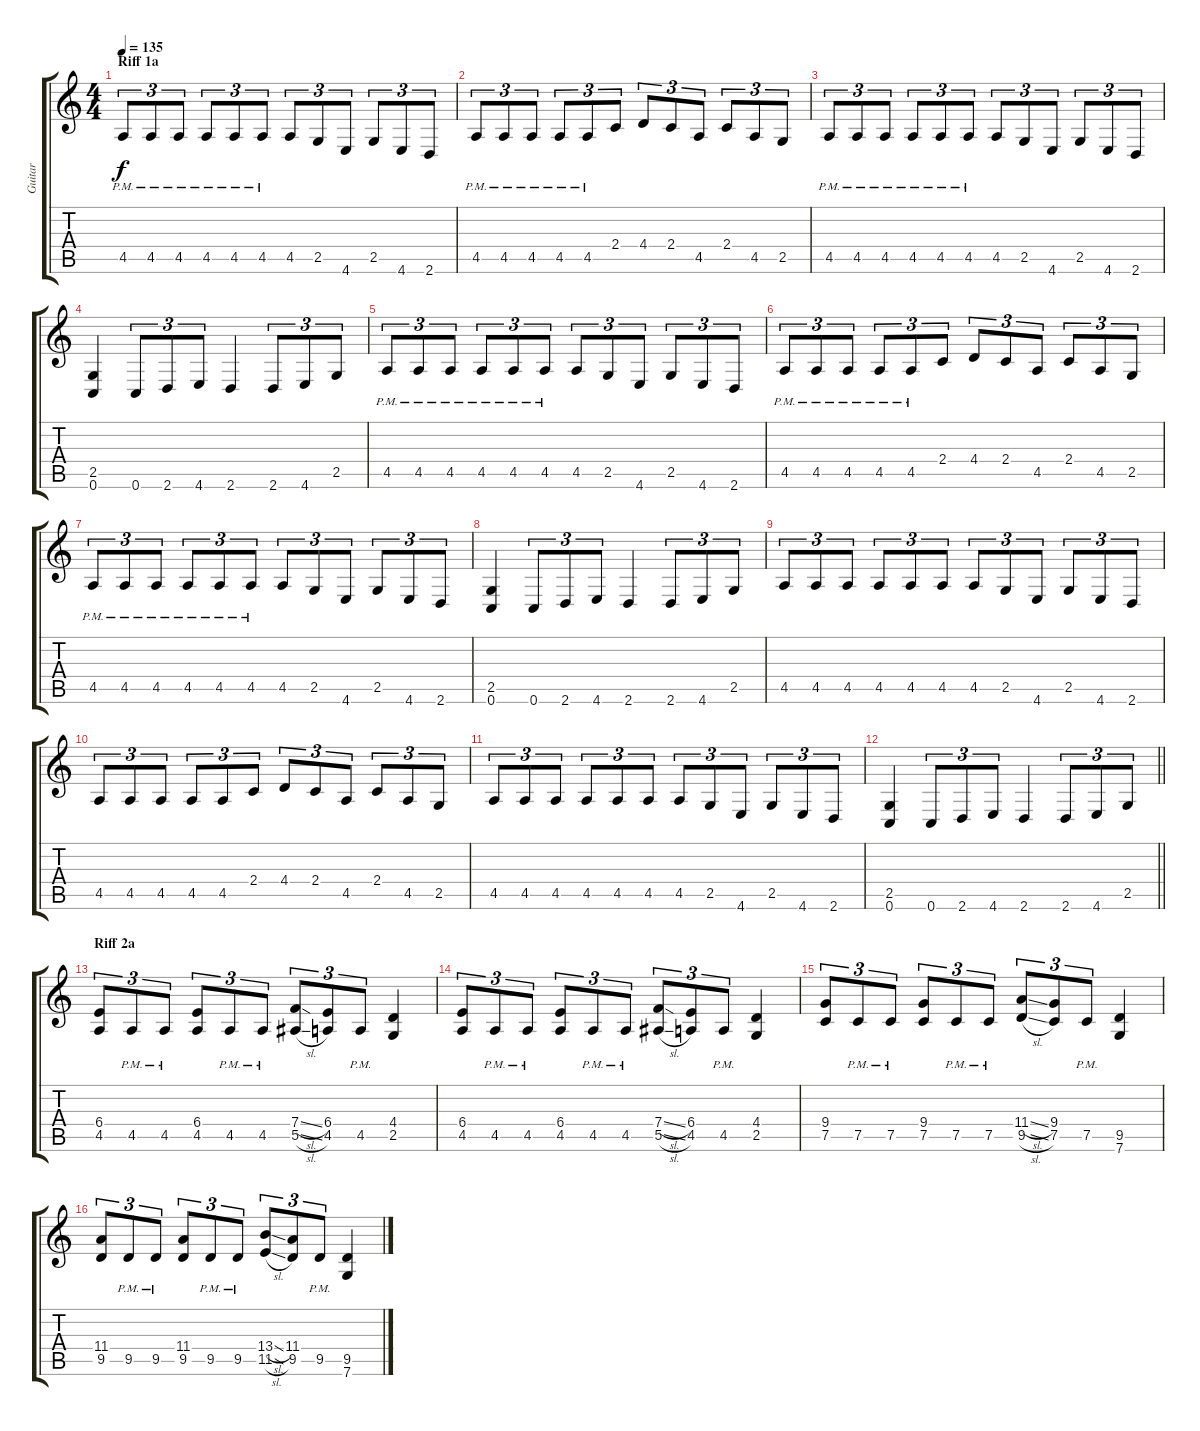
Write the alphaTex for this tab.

\track ("Guitar" "Guitar") {instrument distortionguitar}
\staff {score tabs}
\tuning (C4 G3 Eb3 Bb2 F2 C2) {hide}
\ts (4 4)
\section ("" "Riff 1a")
\tempo 135
\clef g2
\ks c
4.5{pm}.8{tu (3 2) dy f volume 14 instrument distortionguitar} 4.5{pm}.8{tu (3 2)} 4.5{pm}.8{tu (3 2)} 4.5{pm}.8{tu (3 2)} 4.5{pm}.8{tu (3 2)} 4.5{pm}.8{tu (3 2)} 4.5.8{tu (3 2)} 2.5.8{tu (3 2)} 4.6.8{tu (3 2)} 2.5.8{tu (3 2)} 4.6.8{tu (3 2)} 2.6.8{tu (3 2)} |
4.5{pm}.8{tu (3 2)} 4.5{pm}.8{tu (3 2)} 4.5{pm}.8{tu (3 2)} 4.5{pm}.8{tu (3 2)} 4.5{pm}.8{tu (3 2)} 2.4.8{tu (3 2)} 4.4.8{tu (3 2)} 2.4.8{tu (3 2)} 4.5.8{tu (3 2)} 2.4.8{tu (3 2)} 4.5.8{tu (3 2)} 2.5.8{tu (3 2)} |
4.5{pm}.8{tu (3 2)} 4.5{pm}.8{tu (3 2)} 4.5{pm}.8{tu (3 2)} 4.5{pm}.8{tu (3 2)} 4.5{pm}.8{tu (3 2)} 4.5{pm}.8{tu (3 2)} 4.5.8{tu (3 2)} 2.5.8{tu (3 2)} 4.6.8{tu (3 2)} 2.5.8{tu (3 2)} 4.6.8{tu (3 2)} 2.6.8{tu (3 2)} |
(2.5 0.6).4 0.6.8{tu (3 2)} 2.6.8{tu (3 2)} 4.6.8{tu (3 2)} 2.6.4 2.6.8{tu (3 2)} 4.6.8{tu (3 2)} 2.5.8{tu (3 2)} |
4.5{pm}.8{tu (3 2)} 4.5{pm}.8{tu (3 2)} 4.5{pm}.8{tu (3 2)} 4.5{pm}.8{tu (3 2)} 4.5{pm}.8{tu (3 2)} 4.5{pm}.8{tu (3 2)} 4.5.8{tu (3 2)} 2.5.8{tu (3 2)} 4.6.8{tu (3 2)} 2.5.8{tu (3 2)} 4.6.8{tu (3 2)} 2.6.8{tu (3 2)} |
4.5{pm}.8{tu (3 2)} 4.5{pm}.8{tu (3 2)} 4.5{pm}.8{tu (3 2)} 4.5{pm}.8{tu (3 2)} 4.5{pm}.8{tu (3 2)} 2.4.8{tu (3 2)} 4.4.8{tu (3 2)} 2.4.8{tu (3 2)} 4.5.8{tu (3 2)} 2.4.8{tu (3 2)} 4.5.8{tu (3 2)} 2.5.8{tu (3 2)} |
4.5{pm}.8{tu (3 2)} 4.5{pm}.8{tu (3 2)} 4.5{pm}.8{tu (3 2)} 4.5{pm}.8{tu (3 2)} 4.5{pm}.8{tu (3 2)} 4.5{pm}.8{tu (3 2)} 4.5.8{tu (3 2)} 2.5.8{tu (3 2)} 4.6.8{tu (3 2)} 2.5.8{tu (3 2)} 4.6.8{tu (3 2)} 2.6.8{tu (3 2)} |
(2.5 0.6).4 0.6.8{tu (3 2)} 2.6.8{tu (3 2)} 4.6.8{tu (3 2)} 2.6.4 2.6.8{tu (3 2)} 4.6.8{tu (3 2)} 2.5.8{tu (3 2)} |
4.5.8{tu (3 2)} 4.5.8{tu (3 2)} 4.5.8{tu (3 2)} 4.5.8{tu (3 2)} 4.5.8{tu (3 2)} 4.5.8{tu (3 2)} 4.5.8{tu (3 2)} 2.5.8{tu (3 2)} 4.6.8{tu (3 2)} 2.5.8{tu (3 2)} 4.6.8{tu (3 2)} 2.6.8{tu (3 2)} |
4.5.8{tu (3 2)} 4.5.8{tu (3 2)} 4.5.8{tu (3 2)} 4.5.8{tu (3 2)} 4.5.8{tu (3 2)} 2.4.8{tu (3 2)} 4.4.8{tu (3 2)} 2.4.8{tu (3 2)} 4.5.8{tu (3 2)} 2.4.8{tu (3 2)} 4.5.8{tu (3 2)} 2.5.8{tu (3 2)} |
4.5.8{tu (3 2)} 4.5.8{tu (3 2)} 4.5.8{tu (3 2)} 4.5.8{tu (3 2)} 4.5.8{tu (3 2)} 4.5.8{tu (3 2)} 4.5.8{tu (3 2)} 2.5.8{tu (3 2)} 4.6.8{tu (3 2)} 2.5.8{tu (3 2)} 4.6.8{tu (3 2)} 2.6.8{tu (3 2)} |
\barLineRight lightlight
(2.5 0.6).4 0.6.8{tu (3 2)} 2.6.8{tu (3 2)} 4.6.8{tu (3 2)} 2.6.4 2.6.8{tu (3 2)} 4.6.8{tu (3 2)} 2.5.8{tu (3 2)} |
\section ("" "Riff 2a")
(6.4 4.5).8{tu (3 2)} 4.5{pm}.8{tu (3 2)} 4.5{pm}.8{tu (3 2)} (6.4 4.5).8{tu (3 2)} 4.5{pm}.8{tu (3 2)} 4.5{pm}.8{tu (3 2)} (7.4{sl} 5.5{sl}).8{tu (3 2)} (6.4 4.5).8{tu (3 2)} 4.5{pm}.8{tu (3 2)} (4.4 2.5).4 |
(6.4 4.5).8{tu (3 2)} 4.5{pm}.8{tu (3 2)} 4.5{pm}.8{tu (3 2)} (6.4 4.5).8{tu (3 2)} 4.5{pm}.8{tu (3 2)} 4.5{pm}.8{tu (3 2)} (7.4{sl} 5.5{sl}).8{tu (3 2)} (6.4 4.5).8{tu (3 2)} 4.5{pm}.8{tu (3 2)} (4.4 2.5).4 |
(9.4 7.5).8{tu (3 2)} 7.5{pm}.8{tu (3 2)} 7.5{pm}.8{tu (3 2)} (9.4 7.5).8{tu (3 2)} 7.5{pm}.8{tu (3 2)} 7.5{pm}.8{tu (3 2)} (11.4{sl} 9.5{sl}).8{tu (3 2)} (9.4 7.5).8{tu (3 2)} 7.5{pm}.8{tu (3 2)} (9.5 7.6).4 |
(11.4 9.5).8{tu (3 2)} 9.5{pm}.8{tu (3 2)} 9.5{pm}.8{tu (3 2)} (11.4 9.5).8{tu (3 2)} 9.5{pm}.8{tu (3 2)} 9.5{pm}.8{tu (3 2)} (13.4{sl} 11.5{sl}).8{tu (3 2)} (11.4 9.5).8{tu (3 2)} 9.5{pm}.8{tu (3 2)} (9.5 7.6).4
